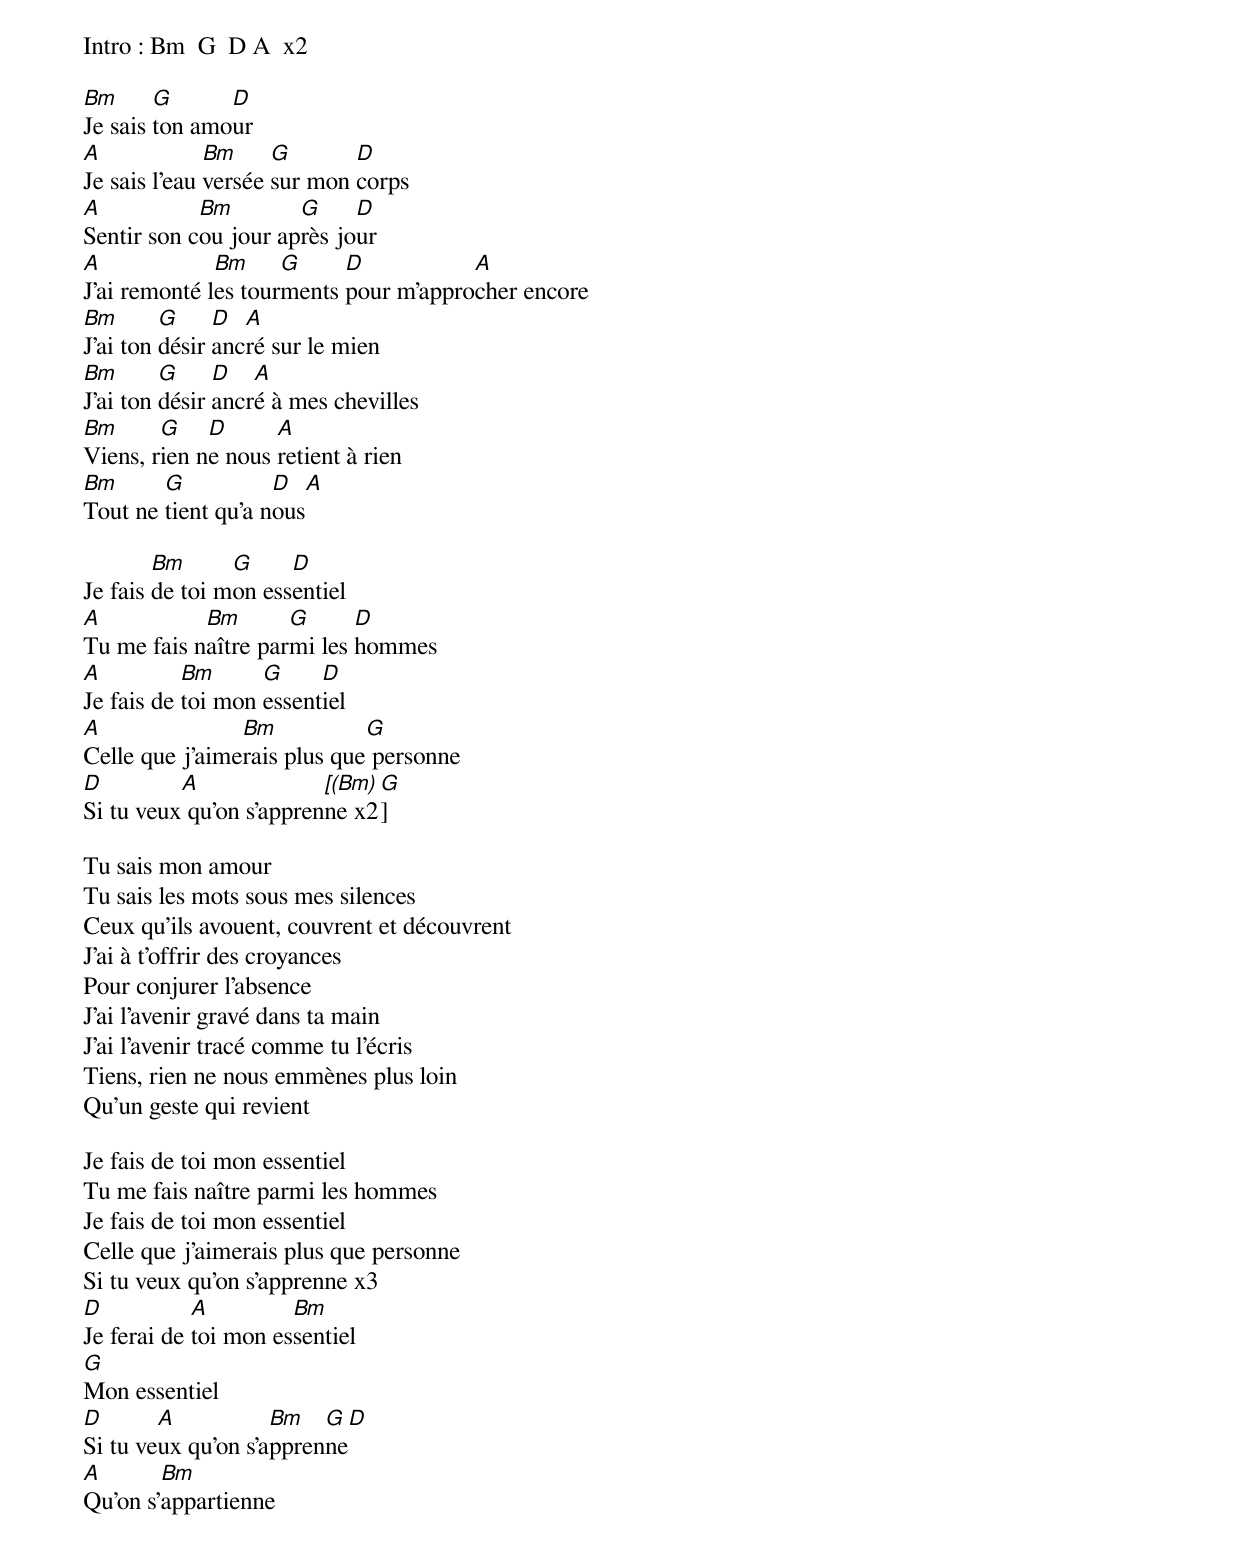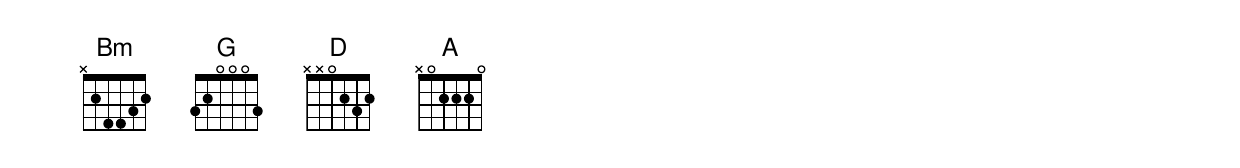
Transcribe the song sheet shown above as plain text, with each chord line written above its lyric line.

Intro : Bm  G  D A  x2

Bm      G      D
Je sais ton amour
A             Bm     G       D
Je sais l'eau versée sur mon corps
A           Bm        G     D
Sentir son cou jour après jour
A             Bm     G     D           A
J'ai remonté les tourments pour m'approcher encore
Bm       G     D  A
J'ai ton désir ancré sur le mien
Bm       G     D   A
J'ai ton désir ancré à mes chevilles
Bm      G    D      A
Viens, rien ne nous retient à rien
Bm      G           D    A
Tout ne tient qu'a nous

        Bm      G     D
Je fais de toi mon essentiel
A           Bm       G      D
Tu me fais naître parmi les hommes
A          Bm      G     D
Je fais de toi mon essentiel
A               Bm           G
Celle que j'aimerais plus que personne
D         A              [(Bm)   G]
Si tu veux qu'on s'apprenne x2

Tu sais mon amour
Tu sais les mots sous mes silences
Ceux qu'ils avouent, couvrent et découvrent
J'ai à t'offrir des croyances
Pour conjurer l'absence
J'ai l'avenir gravé dans ta main
J'ai l'avenir tracé comme tu l'écris
Tiens, rien ne nous emmènes plus loin
Qu'un geste qui revient

Je fais de toi mon essentiel
Tu me fais naître parmi les hommes
Je fais de toi mon essentiel
Celle que j'aimerais plus que personne
Si tu veux qu'on s'apprenne x3
D           A         Bm
Je ferai de toi mon essentiel
G
Mon essentiel
D       A           Bm   G   D
Si tu veux qu'on s'apprenne
A       Bm
Qu'on s'appartienne
